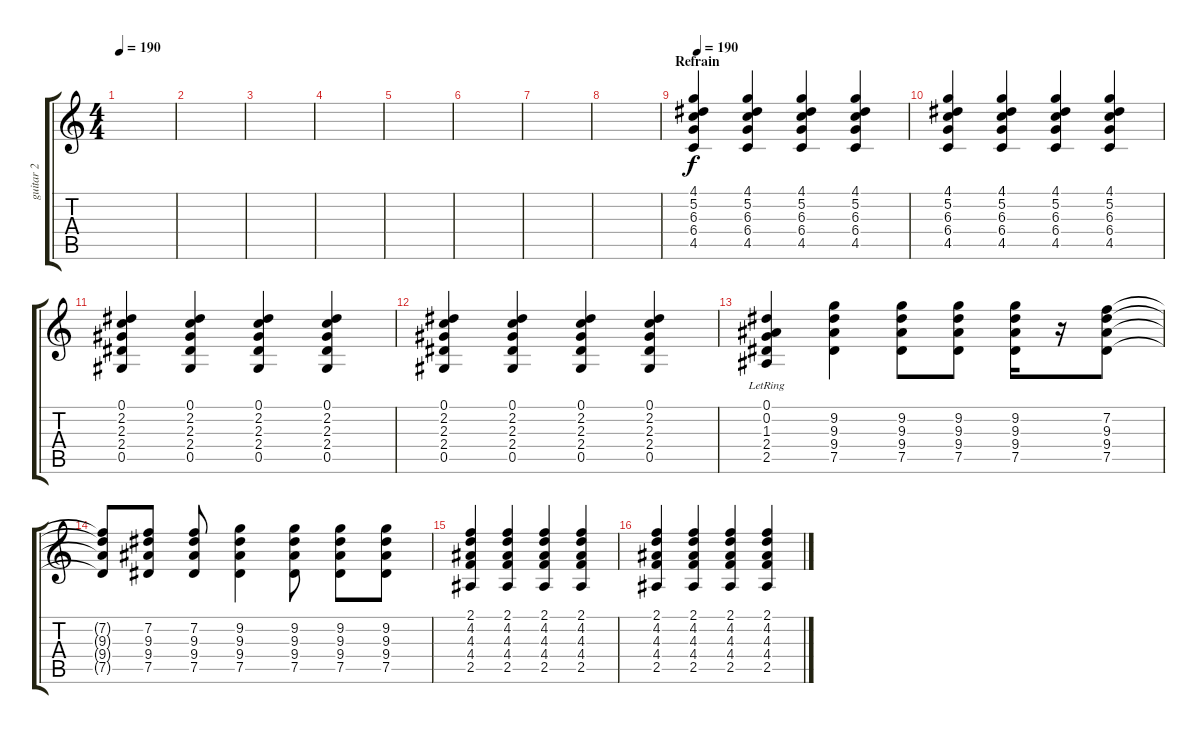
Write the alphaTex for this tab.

\track ("guitar 2" "guitar 2") {instrument distortionguitar}
\staff {score tabs}
\tuning (Eb4 Bb3 Gb3 Db3 Ab2 Eb2) {hide}
\ts (4 4)
\tempo 190
\clef g2
\ks c
|
|
|
|
|
|
|
|
\section ("" "Refrain")
\tempo 190
(4.1 5.2 6.3 6.4 4.5).4 (4.1 5.2 6.3 6.4 4.5).4 (4.1 5.2 6.3 6.4 4.5).4 (4.1 5.2 6.3 6.4 4.5).4 |
(4.1 5.2 6.3 6.4 4.5).4 (4.1 5.2 6.3 6.4 4.5).4 (4.1 5.2 6.3 6.4 4.5).4 (4.1 5.2 6.3 6.4 4.5).4 |
(0.1 2.2 2.3 2.4 0.5).4 (0.1 2.2 2.3 2.4 0.5).4 (0.1 2.2 2.3 2.4 0.5).4 (0.1 2.2 2.3 2.4 0.5).4 |
(0.1 2.2 2.3 2.4 0.5).4 (0.1 2.2 2.3 2.4 0.5).4 (0.1 2.2 2.3 2.4 0.5).4 (0.1 2.2 2.3 2.4 0.5).4 |
(0.1{lr} 0.2 1.3 2.4 2.5).4 (9.2 9.3 9.4 7.5).4{instrument overdrivenguitar} (9.2 9.3 9.4 7.5).8 (9.2 9.3 9.4 7.5).8 (9.2 9.3 9.4 7.5).16 r.16 (7.2 9.3 9.4 7.5).8 |
(7.2{t} 9.3{t} 9.4{t} 7.5{t}).8 (7.2 9.3 9.4 7.5).8 (7.2 9.3 9.4 7.5).8 (9.2 9.3 9.4 7.5).4 (9.2 9.3 9.4 7.5).8 (9.2 9.3 9.4 7.5).8 (9.2 9.3 9.4 7.5).8 |
(2.1 4.2 4.3 4.4 2.5).4{instrument distortionguitar} (2.1 4.2 4.3 4.4 2.5).4 (2.1 4.2 4.3 4.4 2.5).4 (2.1 4.2 4.3 4.4 2.5).4 |
(2.1 4.2 4.3 4.4 2.5).4 (2.1 4.2 4.3 4.4 2.5).4 (2.1 4.2 4.3 4.4 2.5).4 (2.1 4.2 4.3 4.4 2.5).4
